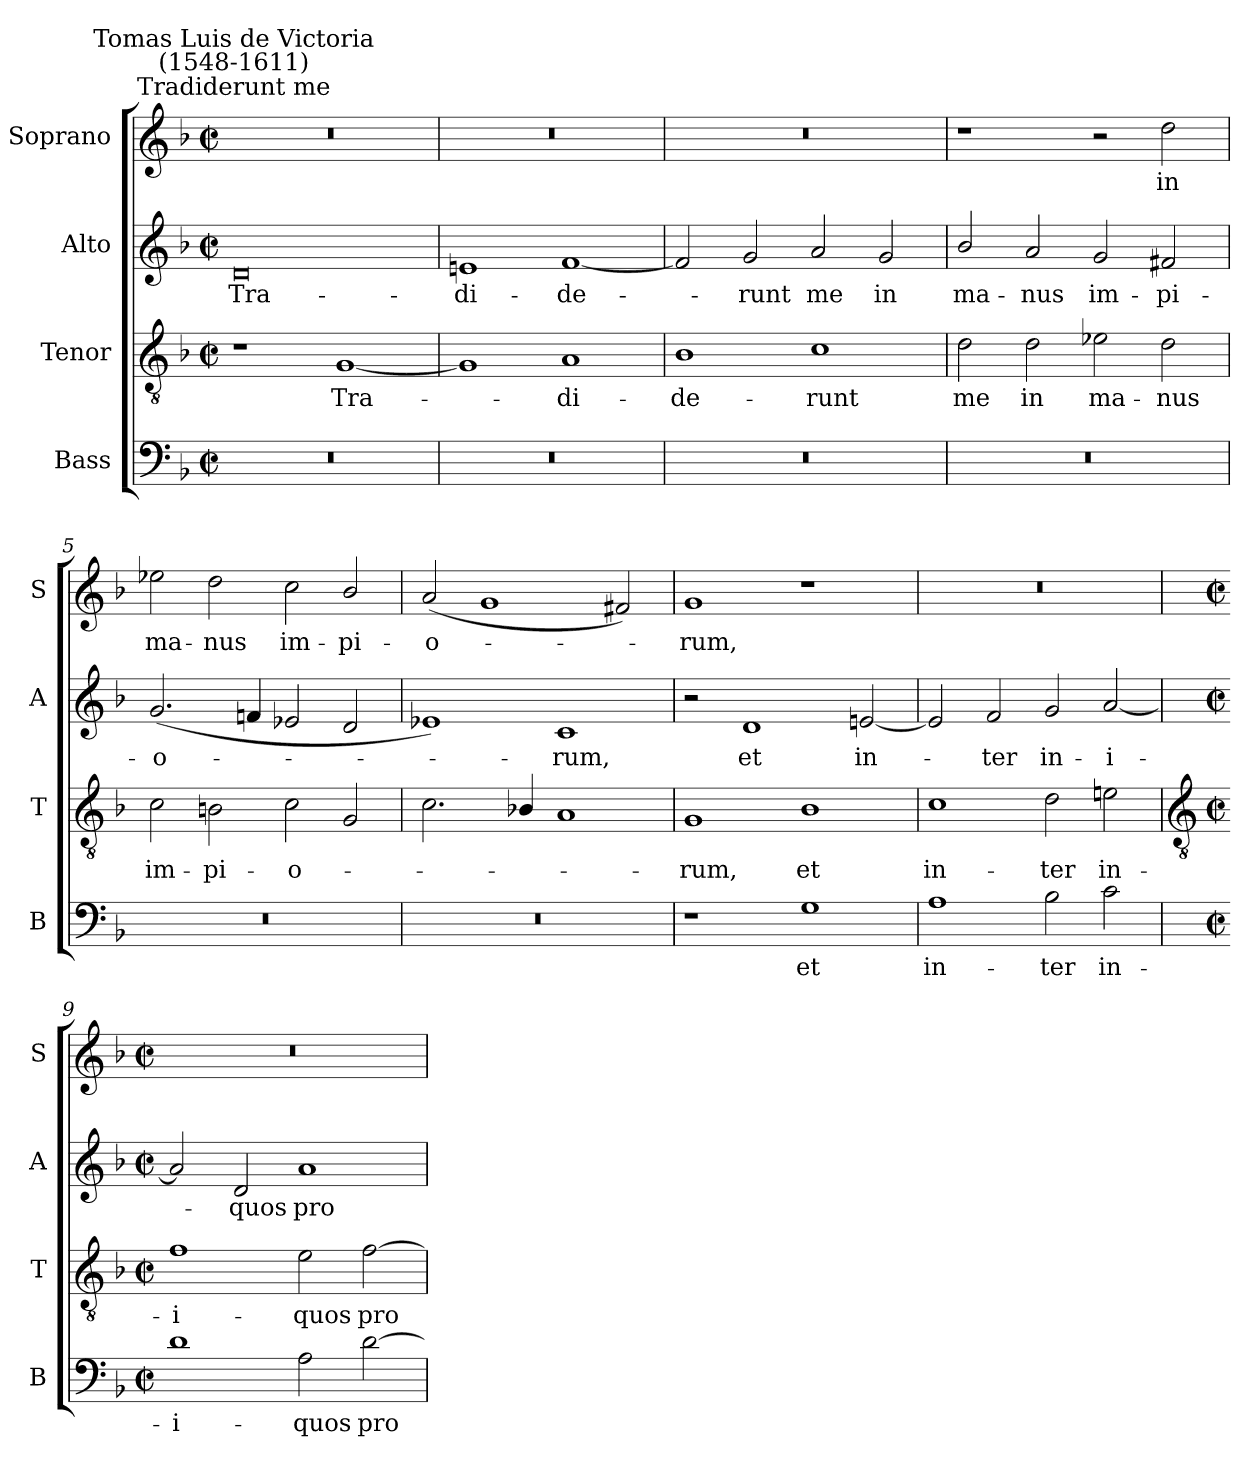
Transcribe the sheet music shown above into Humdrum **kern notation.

**kern	**text	**kern	**text	**kern	**text	**kern	**text
*part4	*part4	*part3	*part3	*part2	*part2	*part1	*part1
*staff4	*staff4	*staff3	*staff3	*staff2	*staff2	*staff1	*staff1
*I"Bass	*	*I"Tenor	*	*I"Alto	*	*I"Soprano	*
*I'B	*	*I'T	*	*I'A	*	*I'S	*
*clefF4	*	*clefGv2	*	*clefG2	*	*clefG2	*
*k[b-]	*	*k[b-]	*	*k[b-]	*	*k[b-]	*
*F:	*	*F:	*	*F:	*	*F:	*
*M4/2	*	*M4/2	*	*M4/2	*	*M4/2	*
*met(c|)	*	*met(c|)	*	*met(c|)	*	*met(c|)	*
=1	=1	=1	=1	=1	=1	=1	=1
!	!	!	!	!	!	!LO:TX:a:cj:t=Tradiderunt me	!
!	!	!	!	!	!	!LO:TX:a:cj:t=Tomas Luis de Victoria\n(1548-1611)	!
!	!	!	!	!	!LO:LY:b	!	!
0r	.	1r	.	0d	Tra-	0r	.
!	!	!	!LO:LY:b	!	!	!	!
.	.	[1G	Tra-	.	.	.	.
=2	=2	=2	=2	=2	=2	=2	=2
!	!	!	!	!	!LO:LY:b	!	!
0r	.	1G]	.	1en	-di-	0r	.
!	!	!	!LO:LY:b	!	!LO:LY:b	!	!
.	.	1A	di-	[1f	-de-	.	.
=3	=3	=3	=3	=3	=3	=3	=3
!	!	!	!LO:LY:b	!	!	!	!
0r	.	1B-	-de-	2f]	.	0r	.
!	!	!	!	!	!LO:LY:b	!	!
.	.	.	.	2g	runt	.	.
!	!	!	!LO:LY:b	!	!LO:LY:b	!	!
.	.	1c	-runt	2a	me	.	.
!	!	!	!	!	!LO:LY:b	!	!
.	.	.	.	2g	in	.	.
=4	=4	=4	=4	=4	=4	=4	=4
!	!	!	!LO:LY:b	!	!LO:LY:b	!	!
0r	.	2d	me	2b-/	ma-	1r	.
!	!	!	!LO:LY:b	!	!LO:LY:b	!	!
.	.	2d	in	2a	-nus	.	.
!	!	!	!LO:LY:b	!	!LO:LY:b	!	!
.	.	2e-X	ma-	2g	im-	2r	.
!	!	!	!LO:LY:b	!	!LO:LY:b	!	!LO:LY:b
.	.	2d	-nus	2f#X	-pi-	2dd	in
=5	=5	=5	=5	=5	=5	=5	=5
!	!	!	!LO:LY:b	!	!LO:LY:b	!	!LO:LY:b
0r	.	2c	im-	(<2.g	-o-	2ee-X	ma-
!	!	!	!LO:LY:b	!	!	!	!LO:LY:b
.	.	2Bn	-pi-	.	.	2dd	-nus
.	.	.	.	4fn	.	.	.
!	!	!	!LO:LY:b	!	!	!	!LO:LY:b
.	.	2c	-o-	2e-X	.	2cc	im-
!	!	!	!	!	!	!	!LO:LY:b
.	.	2G	.	2d	.	2b-/	-pi-
=6	=6	=6	=6	=6	=6	=6	=6
!	!	!	!	!	!	!	!LO:LY:b
0r	.	2.c	.	1e-X)	.	(<2a	-o-
.	.	.	.	.	.	1g	.
.	.	4B-X/	.	.	.	.	.
!	!	!	!	!	!LO:LY:b	!	!
.	.	1A	.	1c	rum,	.	.
.	.	.	.	.	.	2f#X)	.
=7	=7	=7	=7	=7	=7	=7	=7
!	!	!	!LO:LY:b	!	!	!	!LO:LY:b
1r	.	1G	rum,	2r	.	1g	rum,
!	!	!	!	!	!LO:LY:b	!	!
.	.	.	.	1d	et	.	.
!	!LO:LY:b	!	!LO:LY:b	!	!	!	!
1G	et	1B-	et	.	.	1r	.
!	!	!	!	!	!LO:LY:b	!	!
.	.	.	.	[2en	in-	.	.
=8	=8	=8	=8	=8	=8	=8	=8
!	!LO:LY:b	!	!LO:LY:b	!	!	!	!
1A	in-	1c	in-	2e]	.	0r	.
!	!	!	!	!	!LO:LY:b	!	!
.	.	.	.	2f	ter	.	.
!	!LO:LY:b	!	!LO:LY:b	!	!LO:LY:b	!	!
2B-	-ter	2d	-ter	2g	in-	.	.
!	!LO:LY:b	!	!LO:LY:b	!	!LO:LY:b	!	!
2c	in-	2en	in-	[2a	-i-	.	.
!!LO:LB:g=z
=9	=9	=9	=9	=9	=9	=9	=9
*	*	*clefGv2	*	*	*	*	*
*M4/2	*	*M4/2	*	*M4/2	*	*M4/2	*
*met(c|)	*	*met(c|)	*	*met(c|)	*	*met(c|)	*
!	!LO:LY:b	!	!LO:LY:b	!	!	!	!
1d	-i-	1f	-i-	2a]	.	0r	.
!	!	!	!	!	!LO:LY:b	!	!
.	.	.	.	2d	quos	.	.
!	!LO:LY:b	!	!LO:LY:b	!	!LO:LY:b	!	!
2A	-quos	2e	-quos	1a	pro-	.	.
!	!LO:LY:b	!	!LO:LY:b	!	!	!	!
[2d	pro-	[2f	pro-	.	.	.	.
=	=	=	=	=	=	=	=
*-	*-	*-	*-	*-	*-	*-	*-
